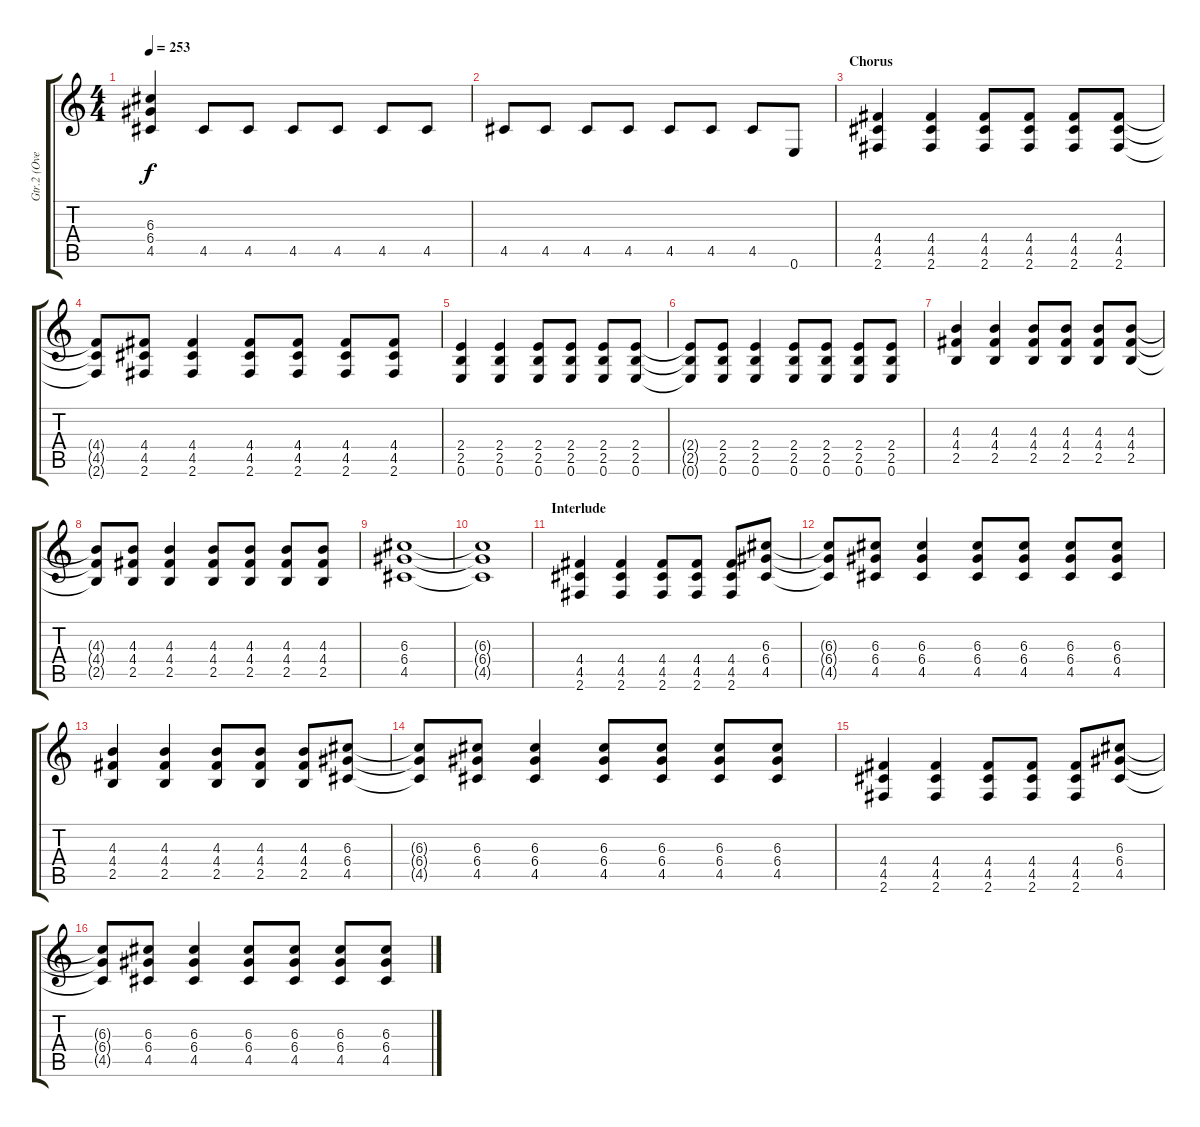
\track ("Gtr.2 (Overdriven)" "Gtr.2 (Ove") {instrument overdrivenguitar}
\staff {score tabs}
\tuning (E4 B3 G3 D3 A2 E2) {hide}
\ts (4 4)
\tempo 253
\clef g2
\ks c
(6.3 6.4 4.5).4{dy f} 4.5.8 4.5.8 4.5.8 4.5.8 4.5.8 4.5.8 |
4.5.8 4.5.8 4.5.8 4.5.8 4.5.8 4.5.8 4.5.8 0.6.8 |
\section ("" "Chorus")
(4.4 4.5 2.6).4 (4.4 4.5 2.6).4 (4.4 4.5 2.6).8 (4.4 4.5 2.6).8 (4.4 4.5 2.6).8 (4.4 4.5 2.6).8 |
(4.4{t} 4.5{t} 2.6{t}).8 (4.4 4.5 2.6).8 (4.4 4.5 2.6).4 (4.4 4.5 2.6).8 (4.4 4.5 2.6).8 (4.4 4.5 2.6).8 (4.4 4.5 2.6).8 |
(2.4 2.5 0.6).4 (2.4 2.5 0.6).4 (2.4 2.5 0.6).8 (2.4 2.5 0.6).8 (2.4 2.5 0.6).8 (2.4 2.5 0.6).8 |
(2.4{t} 2.5{t} 0.6{t}).8 (2.4 2.5 0.6).8 (2.4 2.5 0.6).4 (2.4 2.5 0.6).8 (2.4 2.5 0.6).8 (2.4 2.5 0.6).8 (2.4 2.5 0.6).8 |
(4.3 4.4 2.5).4 (4.3 4.4 2.5).4 (4.3 4.4 2.5).8 (4.3 4.4 2.5).8 (4.3 4.4 2.5).8 (4.3 4.4 2.5).8 |
(4.3{t} 4.4{t} 2.5{t}).8 (4.3 4.4 2.5).8 (4.3 4.4 2.5).4 (4.3 4.4 2.5).8 (4.3 4.4 2.5).8 (4.3 4.4 2.5).8 (4.3 4.4 2.5).8 |
(6.3 6.4 4.5).1 |
(6.3{t} 6.4{t} 4.5{t}).1 |
\section ("" "Interlude")
(4.4 4.5 2.6).4 (4.4 4.5 2.6).4 (4.4 4.5 2.6).8 (4.4 4.5 2.6).8 (4.4 4.5 2.6).8 (6.3 6.4 4.5).8 |
(6.3{t} 6.4{t} 4.5{t}).8 (6.3 6.4 4.5).8 (6.3 6.4 4.5).4 (6.3 6.4 4.5).8 (6.3 6.4 4.5).8 (6.3 6.4 4.5).8 (6.3 6.4 4.5).8 |
(4.3 4.4 2.5).4 (4.3 4.4 2.5).4 (4.3 4.4 2.5).8 (4.3 4.4 2.5).8 (4.3 4.4 2.5).8 (6.3 6.4 4.5).8 |
(6.3{t} 6.4{t} 4.5{t}).8 (6.3 6.4 4.5).8 (6.3 6.4 4.5).4 (6.3 6.4 4.5).8 (6.3 6.4 4.5).8 (6.3 6.4 4.5).8 (6.3 6.4 4.5).8 |
(4.4 4.5 2.6).4 (4.4 4.5 2.6).4 (4.4 4.5 2.6).8 (4.4 4.5 2.6).8 (4.4 4.5 2.6).8 (6.3 6.4 4.5).8 |
(6.3{t} 6.4{t} 4.5{t}).8 (6.3 6.4 4.5).8 (6.3 6.4 4.5).4 (6.3 6.4 4.5).8 (6.3 6.4 4.5).8 (6.3 6.4 4.5).8 (6.3 6.4 4.5).8
